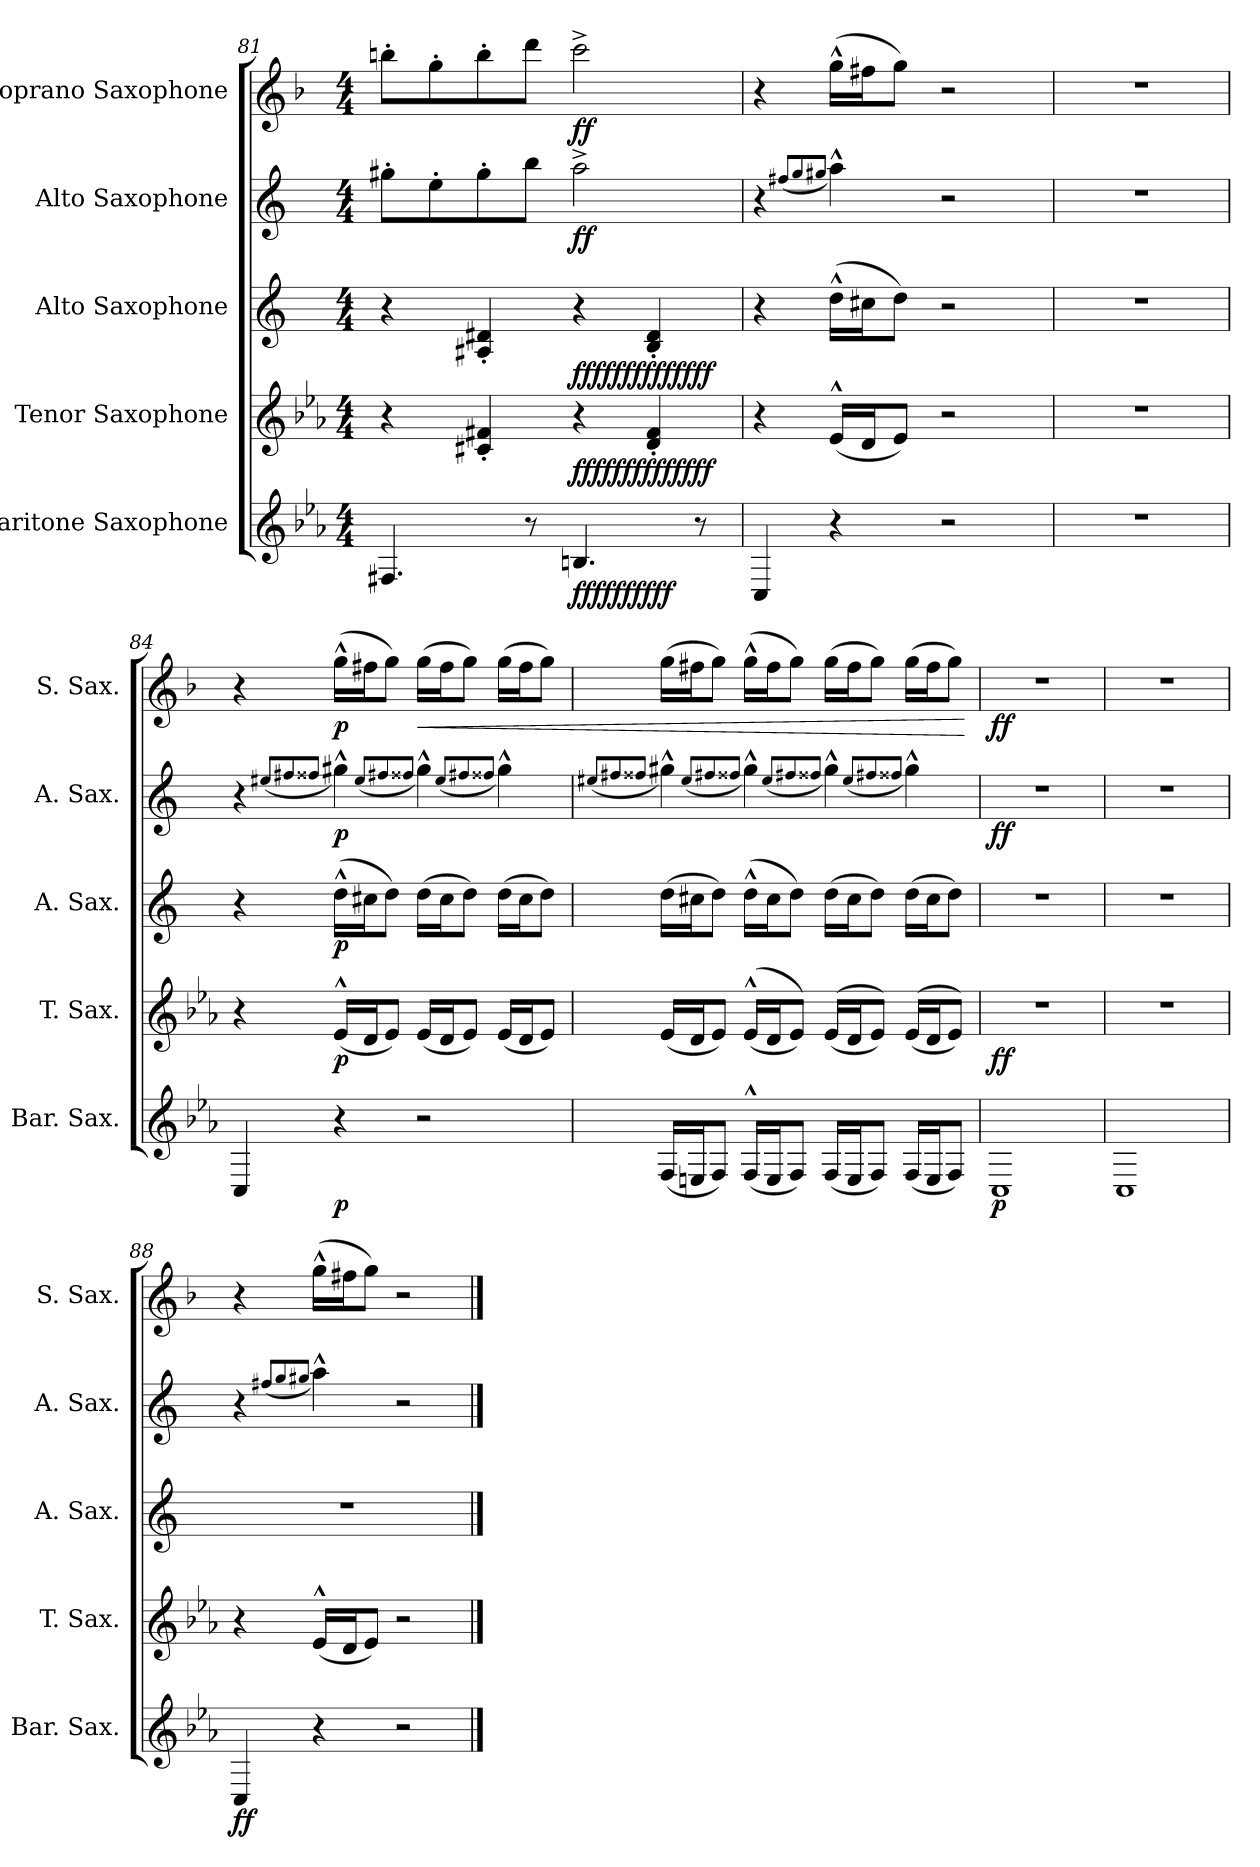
**kern	**dynam	**kern	**dynam	**kern	**dynam	**kern	**dynam	**kern	**dynam
*part5	*part5	*part4	*part4	*part3	*part3	*part2	*part2	*part1	*part1
*staff5	*staff5	*staff4	*staff4	*staff3	*staff3	*staff2	*staff2	*staff1	*staff1
*I"Baritone Saxophone	*	*I"Tenor Saxophone	*	*I"Alto Saxophone	*	*I"Alto Saxophone	*	*I"Soprano Saxophone	*
*I'Bar. Sax.	*	*I'T. Sax.	*	*I'A. Sax.	*	*I'A. Sax.	*	*I'S. Sax.	*
*clefG2	*	*clefG2	*	*clefG2	*	*clefG2	*	*clefG2	*
*ITrd12c21	*	*ITrd8c14	*	*ITrd5c9	*	*ITrd5c9	*	*ITrd1c2	*
*k[b-e-a-]	*	*k[b-e-a-]	*	*k[b-e-a-]	*	*k[b-e-a-]	*	*k[b-e-a-]	*
*M4/4	*	*M4/4	*	*M4/4	*	*M4/4	*	*M4/4	*
=81	=81	=81	=81	=81	=81	=81	=81	=81	=81
4.FF#X/	.	4r	.	4r	.	8bn'\L	.	8aan'\L	.
.	.	.	.	.	.	8g'\	.	8ff'\	.
.	.	4C#X/' 4F#X/'	.	4C#X/' 4F#X/'	.	8b'\	.	8aa'\	.
8r	.	.	.	.	.	8dd\J	.	8ccc\J	.
!	!LO:DY:b	!	!	!	!	!	!	!	!
!	!LO:DY:n=1:b	!	!	!	!	!	!	!	!
!	!LO:DY:n=2:b	!	!	!	!	!	!	!	!
!	!LO:DY:n=3:b	!	!	!	!	!	!	!	!
!	!LO:DY:n=4:b	!	!LO:DY:b	!	!	!	!	!	!
!	!	!	!LO:DY:n=1:b	!	!	!	!	!	!
!	!	!	!LO:DY:n=2:b	!	!	!	!	!	!
!	!	!	!LO:DY:n=3:b	!	!	!	!	!	!
!	!	!	!LO:DY:n=4:b	!	!	!	!	!	!
!	!	!	!LO:DY:n=5:b	!	!	!	!	!	!
!	!	!	!LO:DY:n=6:b	!	!LO:DY:b	!	!	!	!
!	!	!	!	!	!LO:DY:n=1:b	!	!	!	!
!	!	!	!	!	!LO:DY:n=2:b	!	!	!	!
!	!	!	!	!	!LO:DY:n=3:b	!	!	!	!
!	!	!	!	!	!LO:DY:n=4:b	!	!	!	!
!	!	!	!	!	!LO:DY:n=5:b	!	!	!	!
!	!	!	!	!	!LO:DY:n=6:b	!	!LO:DY:b	!	!LO:DY:b
4.BBn/	ff ff ff ff ff	4r	ff ff ff ff ff ff ff	4r	ff ff ff ff ff ff ff	2cc^\	ff	2bb-^\	ff
.	.	4D/' 4F#/'	.	4D/' 4F#/'	.	.	.	.	.
8r	.	.	.	.	.	.	.	.	.
!!LO:LB:g=z
=82	=82	=82	=82	=82	=82	=82	=82	=82	=82
4CC/	.	4r	.	4r	.	4r	.	4r	.
.	.	.	.	.	.	(>8qan/L	.	.	.
.	.	.	.	.	.	8qb-/	.	.	.
.	.	.	.	.	.	8qbn/J	.	.	.
4r	.	(<16E-^^/LL	.	(>16f^^\LL	.	4cc^^\)	.	(>16ff^^\LL	.
.	.	16D/J	.	16en\J	.	.	.	16een\J	.
.	.	8E-/J)	.	8f\J)	.	.	.	8ff\J)	.
2r	.	2r	.	2r	.	2r	.	2r	.
=83	=83	=83	=83	=83	=83	=83	=83	=83	=83
1r	.	1r	.	1r	.	1r	.	1r	.
=84	=84	=84	=84	=84	=84	=84	=84	=84	=84
4CC/	.	4r	.	4r	.	4r	.	4r	.
.	.	.	.	.	.	(>8qg#X/L	.	.	.
.	.	.	.	.	.	8qan/	.	.	.
.	.	.	.	.	.	8qa#X/J	.	.	.
!	!LO:DY:b	!	!LO:DY:b	!	!LO:DY:b	!	!LO:DY:b	!	!LO:DY:b
4r	p	(<16E-^^/LL	p	(>16f^^\LL	p	4bn^^\)	p	(>16ff^^\LL	p
.	.	16D/J	.	16en\J	.	.	.	16een\J	.
.	.	8E-/J)	.	8f\J)	.	.	.	8ff\J)	.
.	.	.	.	.	.	(>8qg#/L	.	.	.
.	.	.	.	.	.	8qan/	.	.	.
.	.	.	.	.	.	8qa#X/J	.	.	.
!	!	!	!	!	!	!	!	!	!LO:HP:b
2r	.	(<16E-/LL	.	(>16f\LL	.	4b^^\)	.	(>16ff\LL	<
.	.	16D/J	.	16e\J	.	.	.	16ee\J	.
.	.	8E-/J)	.	8f\J)	.	.	.	8ff\J)	.
.	.	.	.	.	.	(>8qg#/L	.	.	.
.	.	.	.	.	.	8qan/	.	.	.
.	.	.	.	.	.	8qa#X/J	.	.	.
.	.	(<16E-/LL	.	(>16f\LL	.	4b^^\)	.	(>16ff\LL	.
.	.	16D/J	.	16e\J	.	.	.	16ee\J	.
.	.	8E-/J)	.	8f\J)	.	.	.	8ff\J)	.
!!LO:PB:g=z
=85	=85	=85	=85	=85	=85	=85	=85	=85	=85
.	.	.	.	.	.	(>8qg#X/L	.	.	.
.	.	.	.	.	.	8qan/	.	.	.
.	.	.	.	.	.	8qa#X/J	.	.	.
(<16FF/LL	.	(<16E-/LL	.	(>16f\LL	.	4bn^^\)	.	(>16ff\LL	.
16EEn/J	.	16D/J	.	16en\J	.	.	.	16een\J	.
8FF/J)	.	8E-/J)	.	8f\J)	.	.	.	8ff\J)	.
.	.	.	.	.	.	(>8qg#/L	.	.	.
.	.	.	.	.	.	8qan/	.	.	.
.	.	.	.	.	.	8qa#X/J	.	.	.
(<16FF^^/LL	.	(<(<16E-^^/LL	.	(>16f^^\LL	.	4b^^\)	.	(>16ff^^\LL	.
16EE/J	.	16D/J	.	16e\J	.	.	.	16ee\J	.
8FF/J)	.	8E-/J))	.	8f\J)	.	.	.	8ff\J)	.
.	.	.	.	.	.	(>8qg#/L	.	.	.
.	.	.	.	.	.	8qan/	.	.	.
.	.	.	.	.	.	8qa#X/J	.	.	.
(<16FF/LL	.	(<(<16E-/LL	.	(>16f\LL	.	4b^^\)	.	(>16ff\LL	.
16EE/J	.	16D/J	.	16e\J	.	.	.	16ee\J	.
8FF/J)	.	8E-/J))	.	8f\J)	.	.	.	8ff\J)	.
.	.	.	.	.	.	(>8qg#/L	.	.	.
.	.	.	.	.	.	8qan/	.	.	.
.	.	.	.	.	.	8qa#X/J	.	.	.
(<16FF/LL	.	(<(<16E-/LL	.	(>16f\LL	.	4b^^\)	.	(>16ff\LL	.
16EE/J	.	16D/J	.	16e\J	.	.	.	16ee\J	.
8FF/J)	.	8E-/J))	.	8f\J)	.	.	.	8ff\J)	.
.	.	.	.	.	.	.	.	.	[
=86	=86	=86	=86	=86	=86	=86	=86	=86	=86
!	!LO:DY:b	!	!LO:DY:b	!	!	!	!LO:DY:b	!	!LO:DY:b
1CC	p	1r	ff	1r	.	1r	ff	1r	ff
=87	=87	=87	=87	=87	=87	=87	=87	=87	=87
1CC	.	1r	.	1r	.	1r	.	1r	.
=88	=88	=88	=88	=88	=88	=88	=88	=88	=88
!	!LO:DY:b	!	!	!	!	!	!	!	!
4CC/	ff	4r	.	1r	.	4r	.	4r	.
.	.	.	.	.	.	(>8qan/L	.	.	.
.	.	.	.	.	.	8qb-/	.	.	.
.	.	.	.	.	.	8qbn/J	.	.	.
4r	.	(<16E-^^/LL	.	.	.	4cc^^\)	.	(>16ff^^\LL	.
.	.	16D/J	.	.	.	.	.	16een\J	.
.	.	8E-/J)	.	.	.	.	.	8ff\J)	.
2r	.	2r	.	.	.	2r	.	2r	.
==	==	==	==	==	==	==	==	==	==
*-	*-	*-	*-	*-	*-	*-	*-	*-	*-
